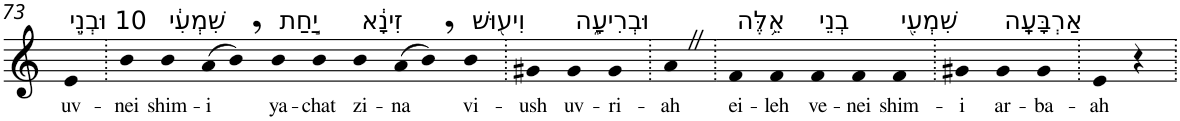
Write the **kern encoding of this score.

**kern	**text
*part1	*part1
*staff1	*staff1
*I"Piano	*
*I'Pno	*
!!LO:PB:g=z
*clefG2	*
*k[]	*
=73	=73
!LO:TX:a:t=10 וּבְנֵ֣י	!
!	!LO:LY:b
4e	uv-
=74.	=74.
!	!LO:LY:b
4b	-nei
!LO:TX:a:t=שִׁמְעִ֔י	!
!	!LO:LY:b
4b	shim-
!	!LO:LY:b
(>8a	-i
8b,)	.
!LO:TX:a:t=יַ֣חַת	!
!	!LO:LY:b
4b	ya-
!	!LO:LY:b
4b	-chat
!LO:TX:a:t=זִינָ֔א	!
!	!LO:LY:b
4b	zi-
!	!LO:LY:b
(>8a	-na
8b,)	.
!LO:TX:a:t=וִיע֖וּשׁ	!
!	!LO:LY:b
4b	vi-
=75.	=75.
!	!LO:LY:b
4g#X	-ush
!LO:TX:a:t=וּבְרִיעָ֑ה	!
!	!LO:LY:b
4g#	uv-
!	!LO:LY:b
4g#	-ri-
=76.	=76.
!	!LO:LY:b
4aZ	-ah
=77.	=77.
!LO:TX:a:t=אֵ֥לֶּה	!
!	!LO:LY:b
4f	ei-
!	!LO:LY:b
4f	-leh
!LO:TX:a:t=בְנֵי	!
!	!LO:LY:b
4f	ve-
!	!LO:LY:b
4f	-nei
!LO:TX:a:t=שִׁמְעִ֖י	!
!	!LO:LY:b
4f	shim-
=78.	=78.
!	!LO:LY:b
4g#X	-i
!LO:TX:a:t=אַרְבָּעָֽה	!
!	!LO:LY:b
4g#	ar-
!	!LO:LY:b
4g#	-ba-
=79.	=79.
!	!LO:LY:b
4e	-ah
4r	.
=.	=.
*-	*-
